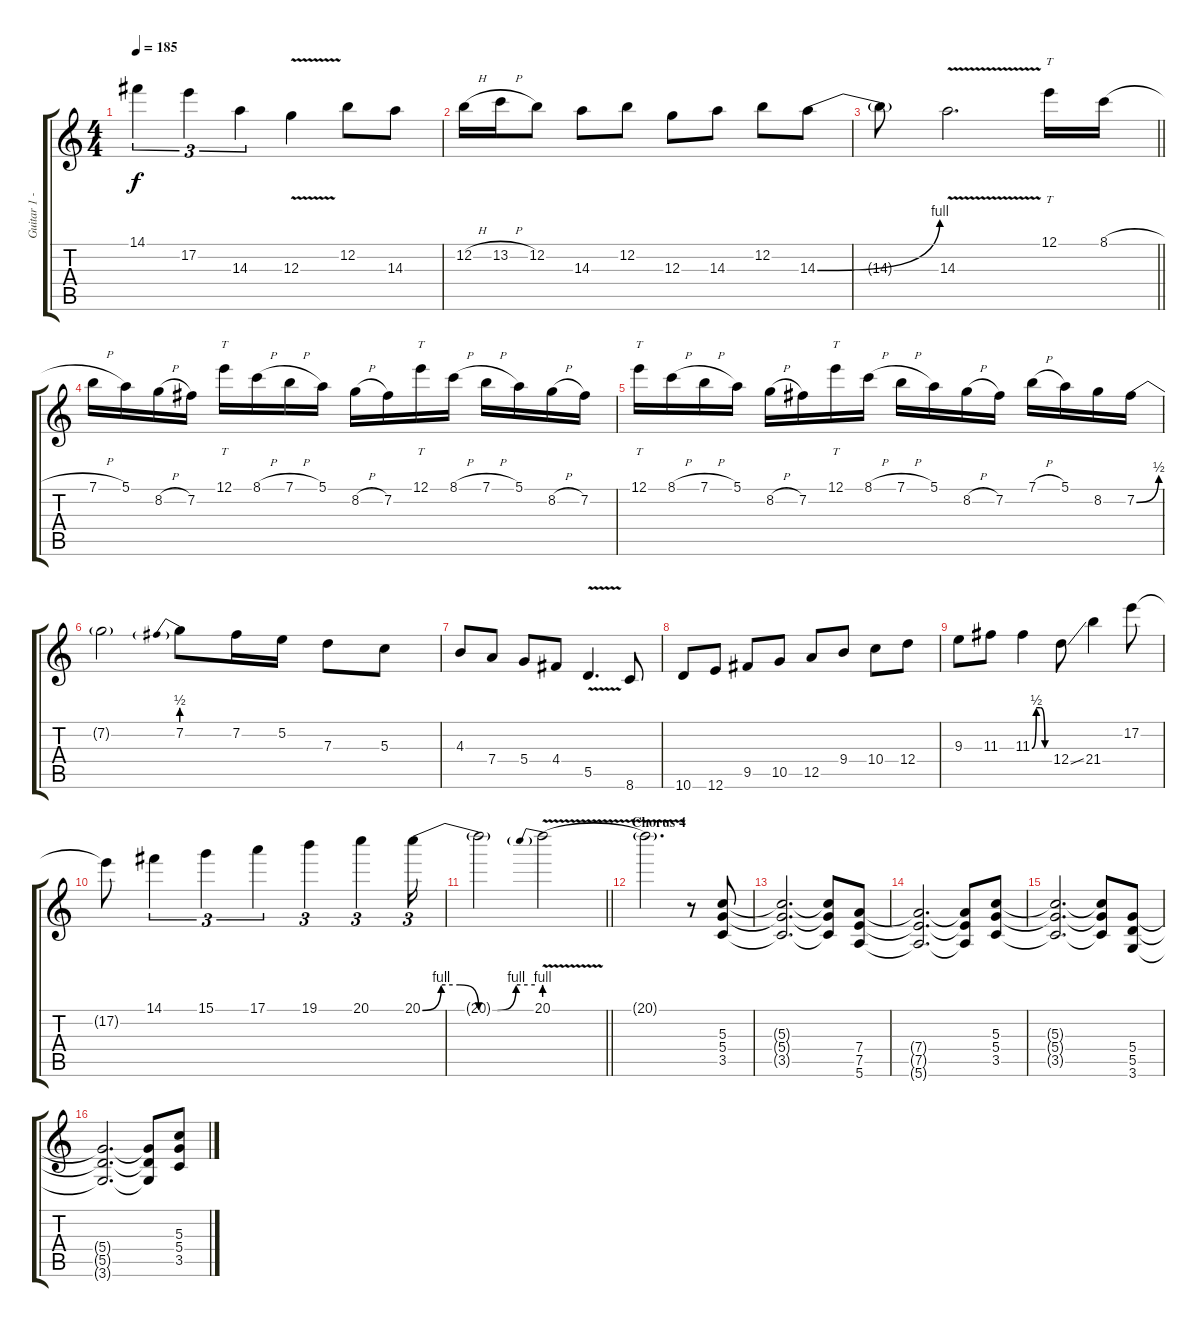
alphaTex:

\track ("Guitar 1 - Murray" "Guitar 1 -") {instrument distortionguitar}
\staff {score tabs}
\tuning (E4 B3 G3 D3 A2 E2) {hide}
\ts (4 4)
\tempo 185
\clef g2
\ks c
14.1.4{tu (3 2) dy f} 17.2.4{tu (3 2)} 14.3.4{tu (3 2)} 12.3{v}.4 12.2.8 14.3.8 |
12.2{h}.16 13.2{h}.16 12.2.8 14.3.8 12.2.8 12.3.8 14.3.8 12.2.8 14.3{be (bend 0 0 60 4)}.8 |
\barLineRight lightlight
14.3{t}.8 14.3{v}.2{d} 12.1.16{tt} 8.1{h}.16 |
\section ("" "")
7.1{h}.16 5.1.16 8.2{h}.16 7.2.16 12.1.16{tt} 8.1{h}.16 7.1{h}.16 5.1.16 8.2{h}.16 7.2.16 12.1.16{tt} 8.1{h}.16 7.1{h}.16 5.1.16 8.2{h}.16 7.2.16 |
12.1.16{tt} 8.1{h}.16 7.1{h}.16 5.1.16 8.2{h}.16 7.2.16 12.1.16{tt} 8.1{h}.16 7.1{h}.16 5.1.16 8.2{h}.16 7.2.16 7.1{h}.16 5.1.16 8.2.16 7.2{be (bend 0 0 60 2)}.16 |
7.2{t}.2 7.2{be (prebend 0 2 60 2)}.8 7.2.16 5.2.16 7.3.8 5.3.8 |
4.3.8 7.4.8 5.4.8 4.4.8 5.5{v}.4{d} 8.6.8 |
10.6.8 12.6.8 9.5.8 10.5.8 12.5.8 9.4.8 10.4.8 12.4.8 |
9.3.8 11.3.8 11.3{be (custom 0 0 15 2 30 2 45 0 60 0)}.4 12.4{ss}.8 21.4.4 17.2.8 |
17.2{t}.8 14.1.4{tu (3 2)} 15.1.4{tu (3 2)} 17.1.4{tu (3 2)} 19.1.4{tu (3 2)} 20.1.4{tu (3 2)} 20.1{be (custom 0 0 10 4 20 4 30 0 40 0 50 4 60 4)}.16{tu (3 2)} |
\barLineRight lightlight
20.1{t}.2 20.1{be (prebend 0 4 60 4) v}.2{volume 0} |
\section ("" "Chorus 4")
20.1{t}.2{d} r.8 (5.3 5.4 3.5).8{volume 12} |
(5.3{t} 5.4{t} 3.5{t}).2{d} (5.3{t} 5.4{t} 3.5{t}).8 (7.4 7.5 5.6).8 |
(7.4{t} 7.5{t} 5.6{t}).2{d} (7.4{t} 7.5{t} 5.6{t}).8 (5.3 5.4 3.5).8 |
(5.3{t} 5.4{t} 3.5{t}).2{d} (5.3{t} 5.4{t} 3.5{t}).8 (5.4 5.5 3.6).8 |
(5.4{t} 5.5{t} 3.6{t}).2{d} (5.4{t} 5.5{t} 3.6{t}).8 (5.3 5.4 3.5).8
